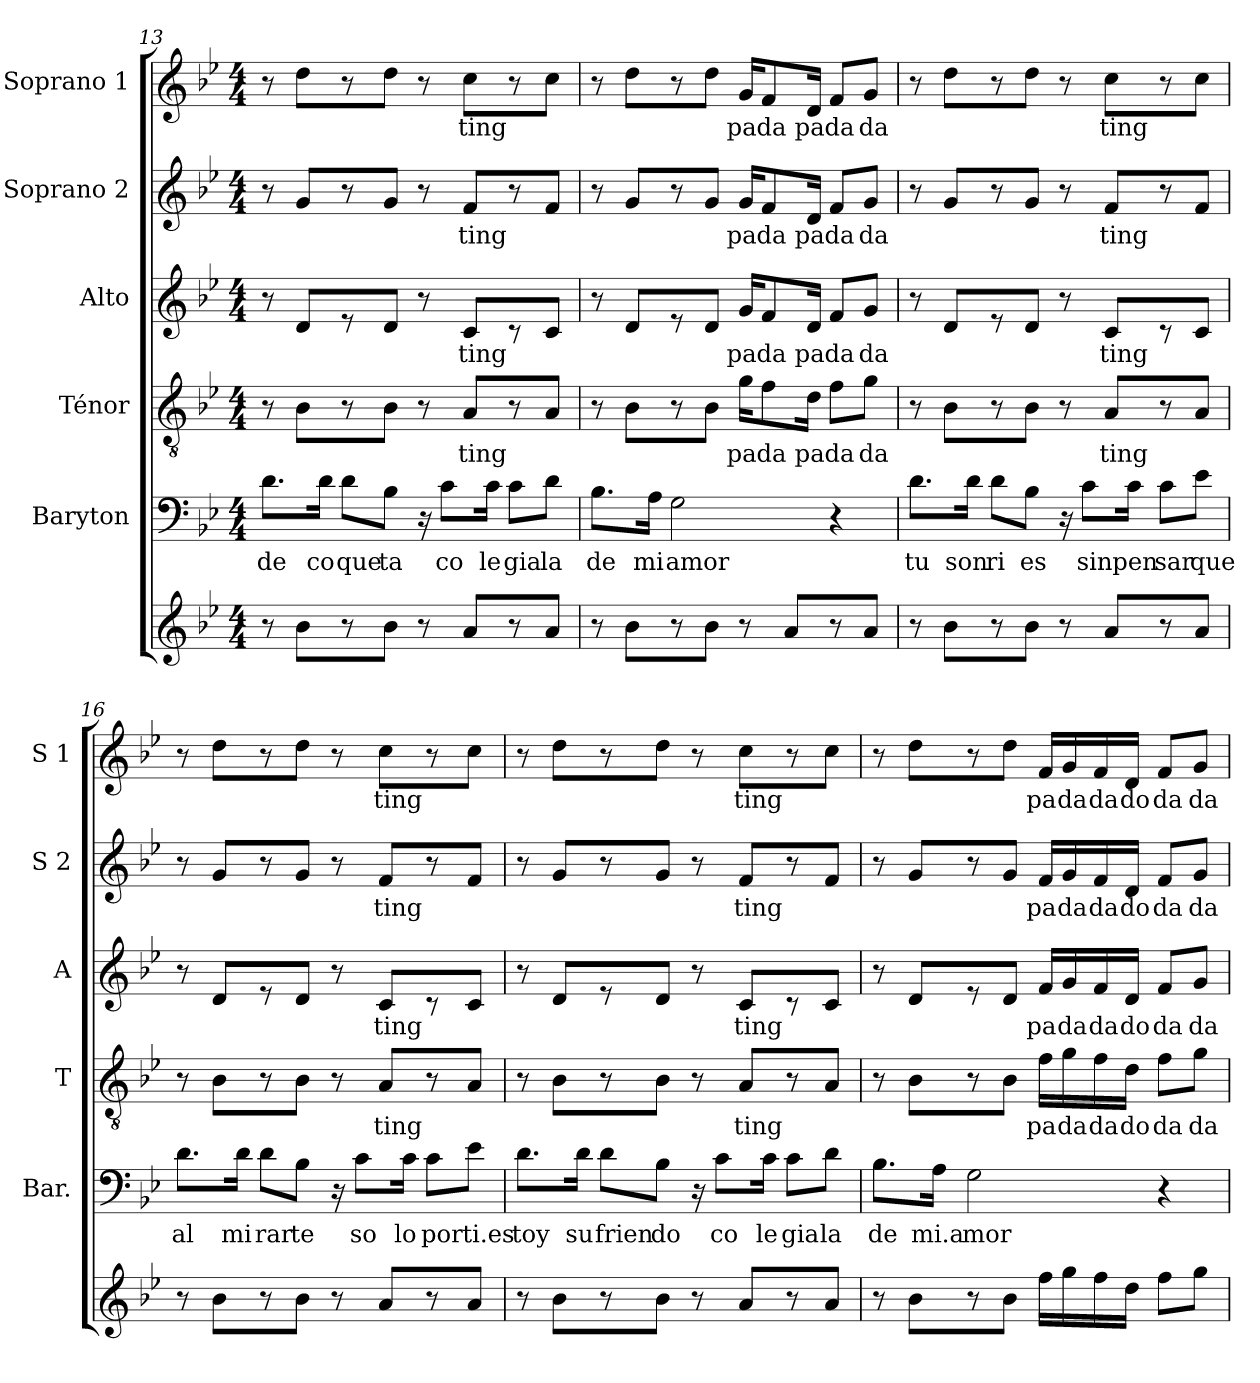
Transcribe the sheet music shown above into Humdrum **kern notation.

**kern	**kern	**text	**kern	**text	**kern	**text	**kern	**text	**kern	**text
*part6	*part5	*part5	*part4	*part4	*part3	*part3	*part2	*part2	*part1	*part1
*staff6	*staff5	*staff5	*staff4	*staff4	*staff3	*staff3	*staff2	*staff2	*staff1	*staff1
*	*I"Baryton	*	*I"Ténor	*	*I"Alto	*	*I"Soprano 2	*	*I"Soprano 1	*
*	*I'Bar.	*	*I'T	*	*I'A	*	*I'S 2	*	*I'S 1	*
!!LO:PB:g=z
*clefG2	*clefF4	*	*clefGv2	*	*clefG2	*	*clefG2	*	*clefG2	*
*k[b-e-]	*k[b-e-]	*	*k[b-e-]	*	*k[b-e-]	*	*k[b-e-]	*	*k[b-e-]	*
*g:	*g:	*	*g:	*	*g:	*	*g:	*	*g:	*
*M4/4	*M4/4	*	*M4/4	*	*M4/4	*	*M4/4	*	*M4/4	*
=13	=13	=13	=13	=13	=13	=13	=13	=13	=13	=13
!	!	!LO:LY:b	!	!	!	!	!	!	!	!
8r	8.d\L	de	8r	.	8r	.	8r	.	8r	.
8b-\L	.	.	8B-\L	.	8d/L	.	8g/L	.	8dd\L	.
!	!	!LO:LY:b	!	!	!	!	!	!	!	!
.	16d\Jk	co	.	.	.	.	.	.	.	.
!	!	!LO:LY:b	!	!	!	!	!	!	!	!
8r	8d\L	que	8r	.	8r	.	8r	.	8r	.
!	!	!LO:LY:b	!	!	!	!	!	!	!	!
8b-\J	8B-\J	ta	8B-\J	.	8d/J	.	8g/J	.	8dd\J	.
8r	16r	.	8r	.	8r	.	8r	.	8r	.
!	!	!LO:LY:b	!	!	!	!	!	!	!	!
.	8c\L	co	.	.	.	.	.	.	.	.
!	!	!	!	!LO:LY:b	!	!LO:LY:b	!	!LO:LY:b	!	!LO:LY:b
8a/L	.	.	8A/L	ting	8c/L	ting	8f/L	ting	8cc\L	ting
!	!	!LO:LY:b	!	!	!	!	!	!	!	!
.	16c\Jk	le	.	.	.	.	.	.	.	.
!	!	!LO:LY:b	!	!	!	!	!	!	!	!
8r	8c\L	gia	8r	.	8r	.	8r	.	8r	.
!	!	!LO:LY:b	!	!	!	!	!	!	!	!
8a/J	8d\J	la	8A/J	.	8c/J	.	8f/J	.	8cc\J	.
=14	=14	=14	=14	=14	=14	=14	=14	=14	=14	=14
!	!	!LO:LY:b	!	!	!	!	!	!	!	!
8r	8.B-\L	de	8r	.	8r	.	8r	.	8r	.
8b-\L	.	.	8B-\L	.	8d/L	.	8g/L	.	8dd\L	.
!	!	!LO:LY:b	!	!	!	!	!	!	!	!
.	16A\Jk	mi	.	.	.	.	.	.	.	.
!	!	!LO:LY:b	!	!	!	!	!	!	!	!
8r	2G\	amor	8r	.	8r	.	8r	.	8r	.
8b-\J	.	.	8B-\J	.	8d/J	.	8g/J	.	8dd\J	.
!	!	!	!	!LO:LY:b	!	!LO:LY:b	!	!LO:LY:b	!	!LO:LY:b
8r	.	.	16g\KL	pa	16g/KL	pa	16g/KL	pa	16g/KL	pa
!	!	!	!	!LO:LY:b	!	!LO:LY:b	!	!LO:LY:b	!	!LO:LY:b
.	.	.	8f\	da	8f/	da	8f/	da	8f/	da
8a/L	.	.	.	.	.	.	.	.	.	.
!	!	!	!	!LO:LY:b	!	!LO:LY:b	!	!LO:LY:b	!	!LO:LY:b
.	.	.	16d\Jk	pa	16d/Jk	pa	16d/Jk	pa	16d/Jk	pa
!	!	!	!	!LO:LY:b	!	!LO:LY:b	!	!LO:LY:b	!	!LO:LY:b
8r	4r	.	8f\L	da	8f/L	da	8f/L	da	8f/L	da
!	!	!	!	!LO:LY:b	!	!LO:LY:b	!	!LO:LY:b	!	!LO:LY:b
8a/J	.	.	8g\J	da	8g/J	da	8g/J	da	8g/J	da
=15	=15	=15	=15	=15	=15	=15	=15	=15	=15	=15
!	!	!LO:LY:b	!	!	!	!	!	!	!	!
8r	8.d\L	tu	8r	.	8r	.	8r	.	8r	.
8b-\L	.	.	8B-\L	.	8d/L	.	8g/L	.	8dd\L	.
!	!	!LO:LY:b	!	!	!	!	!	!	!	!
.	16d\Jk	son	.	.	.	.	.	.	.	.
!	!	!LO:LY:b	!	!	!	!	!	!	!	!
8r	8d\L	ri	8r	.	8r	.	8r	.	8r	.
!	!	!LO:LY:b	!	!	!	!	!	!	!	!
8b-\J	8B-\J	es	8B-\J	.	8d/J	.	8g/J	.	8dd\J	.
8r	16r	.	8r	.	8r	.	8r	.	8r	.
!	!	!LO:LY:b	!	!	!	!	!	!	!	!
.	8c\L	sin	.	.	.	.	.	.	.	.
!	!	!	!	!LO:LY:b	!	!LO:LY:b	!	!LO:LY:b	!	!LO:LY:b
8a/L	.	.	8A/L	ting	8c/L	ting	8f/L	ting	8cc\L	ting
!	!	!LO:LY:b	!	!	!	!	!	!	!	!
.	16c\Jk	pen	.	.	.	.	.	.	.	.
!	!	!LO:LY:b	!	!	!	!	!	!	!	!
8r	8c\L	sar	8r	.	8r	.	8r	.	8r	.
!	!	!LO:LY:b	!	!	!	!	!	!	!	!
8a/J	8e-\J	que	8A/J	.	8c/J	.	8f/J	.	8cc\J	.
!!LO:LB:g=z
=16	=16	=16	=16	=16	=16	=16	=16	=16	=16	=16
!	!	!LO:LY:b	!	!	!	!	!	!	!	!
8r	8.d\L	al	8r	.	8r	.	8r	.	8r	.
8b-\L	.	.	8B-\L	.	8d/L	.	8g/L	.	8dd\L	.
!	!	!LO:LY:b	!	!	!	!	!	!	!	!
.	16d\Jk	mi	.	.	.	.	.	.	.	.
!	!	!LO:LY:b	!	!	!	!	!	!	!	!
8r	8d\L	rar	8r	.	8r	.	8r	.	8r	.
!	!	!LO:LY:b	!	!	!	!	!	!	!	!
8b-\J	8B-\J	te	8B-\J	.	8d/J	.	8g/J	.	8dd\J	.
8r	16r	.	8r	.	8r	.	8r	.	8r	.
!	!	!LO:LY:b	!	!	!	!	!	!	!	!
.	8c\L	so	.	.	.	.	.	.	.	.
!	!	!	!	!LO:LY:b	!	!LO:LY:b	!	!LO:LY:b	!	!LO:LY:b
8a/L	.	.	8A/L	ting	8c/L	ting	8f/L	ting	8cc\L	ting
!	!	!LO:LY:b	!	!	!	!	!	!	!	!
.	16c\Jk	lo	.	.	.	.	.	.	.	.
!	!	!LO:LY:b	!	!	!	!	!	!	!	!
8r	8c\L	por	8r	.	8r	.	8r	.	8r	.
!	!	!LO:LY:b	!	!	!	!	!	!	!	!
8a/J	8e-\J	ti.es	8A/J	.	8c/J	.	8f/J	.	8cc\J	.
=17	=17	=17	=17	=17	=17	=17	=17	=17	=17	=17
!	!	!LO:LY:b	!	!	!	!	!	!	!	!
8r	8.d\L	toy	8r	.	8r	.	8r	.	8r	.
8b-\L	.	.	8B-\L	.	8d/L	.	8g/L	.	8dd\L	.
!	!	!LO:LY:b	!	!	!	!	!	!	!	!
.	16d\Jk	su	.	.	.	.	.	.	.	.
!	!	!LO:LY:b	!	!	!	!	!	!	!	!
8r	8d\L	frien	8r	.	8r	.	8r	.	8r	.
!	!	!LO:LY:b	!	!	!	!	!	!	!	!
8b-\J	8B-\J	do	8B-\J	.	8d/J	.	8g/J	.	8dd\J	.
8r	16r	.	8r	.	8r	.	8r	.	8r	.
!	!	!LO:LY:b	!	!	!	!	!	!	!	!
.	8c\L	co	.	.	.	.	.	.	.	.
!	!	!	!	!LO:LY:b	!	!LO:LY:b	!	!LO:LY:b	!	!LO:LY:b
8a/L	.	.	8A/L	ting	8c/L	ting	8f/L	ting	8cc\L	ting
!	!	!LO:LY:b	!	!	!	!	!	!	!	!
.	16c\Jk	le	.	.	.	.	.	.	.	.
!	!	!LO:LY:b	!	!	!	!	!	!	!	!
8r	8c\L	gia	8r	.	8r	.	8r	.	8r	.
!	!	!LO:LY:b	!	!	!	!	!	!	!	!
8a/J	8d\J	la	8A/J	.	8c/J	.	8f/J	.	8cc\J	.
=18	=18	=18	=18	=18	=18	=18	=18	=18	=18	=18
!	!	!LO:LY:b	!	!	!	!	!	!	!	!
8r	8.B-\L	de	8r	.	8r	.	8r	.	8r	.
8b-\L	.	.	8B-\L	.	8d/L	.	8g/L	.	8dd\L	.
!	!	!LO:LY:b	!	!	!	!	!	!	!	!
.	16A\Jk	mi.a	.	.	.	.	.	.	.	.
!	!	!LO:LY:b	!	!	!	!	!	!	!	!
8r	2G\	mor	8r	.	8r	.	8r	.	8r	.
8b-\J	.	.	8B-\J	.	8d/J	.	8g/J	.	8dd\J	.
!	!	!	!	!LO:LY:b	!	!LO:LY:b	!	!LO:LY:b	!	!LO:LY:b
16ff\LL	.	.	16f\LL	pa	16f/LL	pa	16f/LL	pa	16f/LL	pa
!	!	!	!	!LO:LY:b	!	!LO:LY:b	!	!LO:LY:b	!	!LO:LY:b
16gg\	.	.	16g\	da	16g/	da	16g/	da	16g/	da
!	!	!	!	!LO:LY:b	!	!LO:LY:b	!	!LO:LY:b	!	!LO:LY:b
16ff\	.	.	16f\	da	16f/	da	16f/	da	16f/	da
!	!	!	!	!LO:LY:b	!	!LO:LY:b	!	!LO:LY:b	!	!LO:LY:b
16dd\JJ	.	.	16d\JJ	do	16d/JJ	do	16d/JJ	do	16d/JJ	do
!	!	!	!	!LO:LY:b	!	!LO:LY:b	!	!LO:LY:b	!	!LO:LY:b
8ff\L	4r	.	8f\L	da	8f/L	da	8f/L	da	8f/L	da
!	!	!	!	!LO:LY:b	!	!LO:LY:b	!	!LO:LY:b	!	!LO:LY:b
8gg\J	.	.	8g\J	da	8g/J	da	8g/J	da	8g/J	da
=	=	=	=	=	=	=	=	=	=	=
*-	*-	*-	*-	*-	*-	*-	*-	*-	*-	*-
